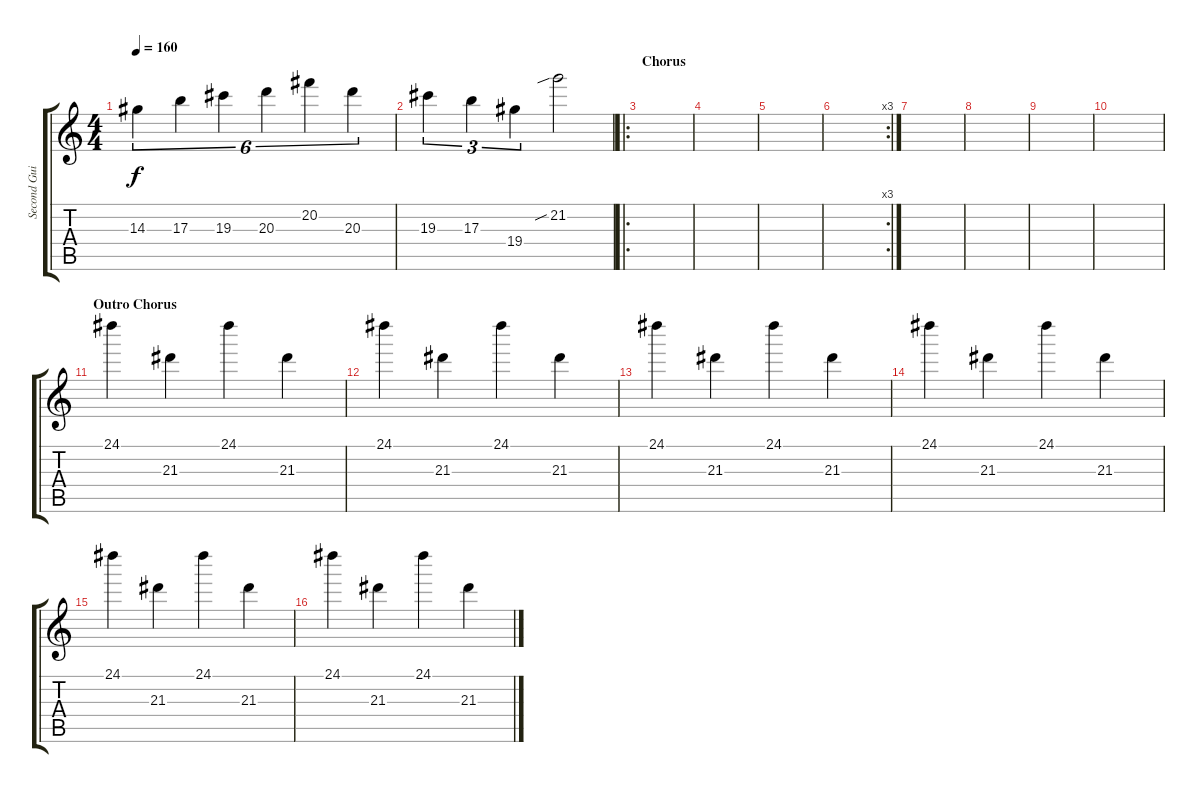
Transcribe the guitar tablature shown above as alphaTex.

\track ("Second Guitar" "Second Gui") {instrument distortionguitar}
\staff {score tabs}
\tuning (Eb4 Bb3 Gb3 Db3 Ab2 Eb2) {hide}
\ts (4 4)
\tempo 160
\clef g2
\ks c
14.3.4{tu (6 4) dy f instrument distortionguitar} 17.3.4{tu (6 4)} 19.3.4{tu (6 4)} 20.3.4{tu (6 4)} 20.2.4{tu (6 4)} 20.3.4{tu (6 4)} |
19.3.4{tu (3 2)} 17.3.4{tu (3 2)} 19.4.4{tu (3 2)} 21.2{sib}.2 |
\ro
\section ("" "Chorus")
|
|
|
\rc 3
|
|
|
|
|
\section ("" "Outro Chorus")
24.1.4 21.3.4 24.1.4 21.3.4 |
24.1.4 21.3.4 24.1.4 21.3.4 |
24.1.4 21.3.4 24.1.4 21.3.4 |
24.1.4 21.3.4 24.1.4 21.3.4 |
24.1.4 21.3.4 24.1.4 21.3.4 |
24.1.4 21.3.4 24.1.4 21.3.4
